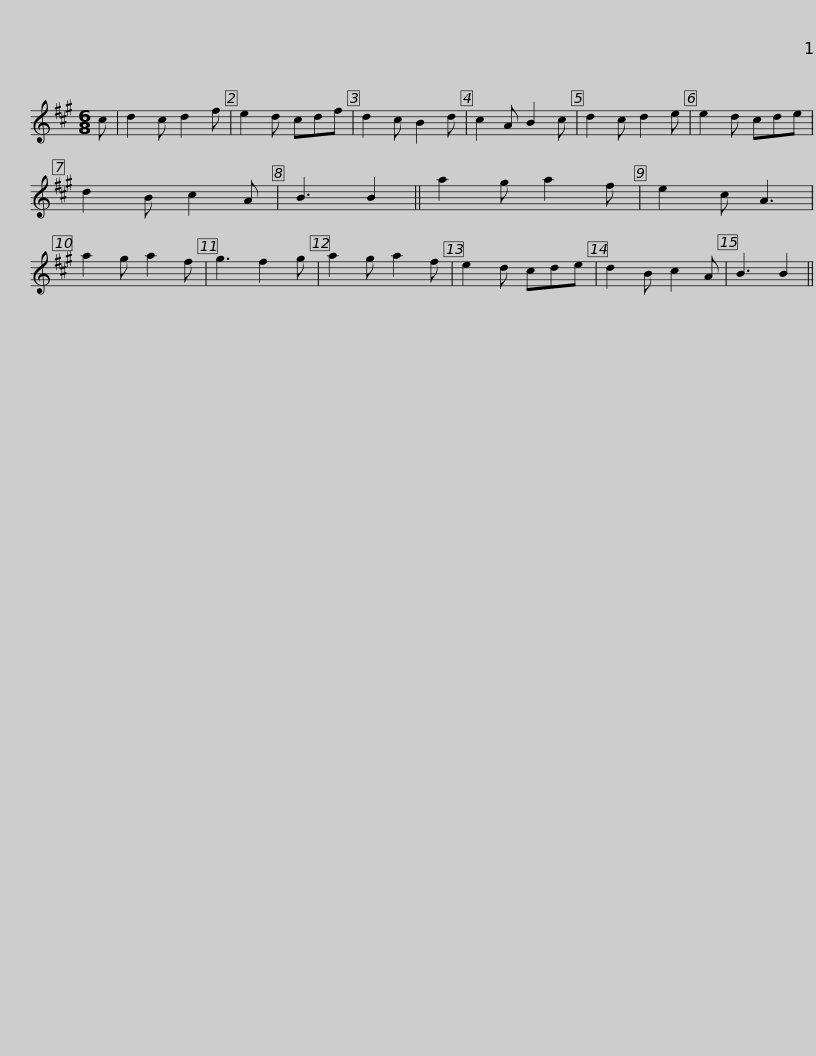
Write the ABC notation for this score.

X:1
L:1/8
M:6/8
I:linebreak $
K:A
V:1 treble
V:1
 c | d2 c d2 f | e2 d cdf | d2 c B2 d | c2 A B2 c | %5
 d2 c d2 e | e2 d cde | d2 B c2 A | B3 B2 || a2 g a2 f |$ %10
 e2 c A3 | a2 g a2 f | g3 f2 g | a2 g a2 f | e2 d cde | %15
 d2 B c2 A | B3 B2 || %17
